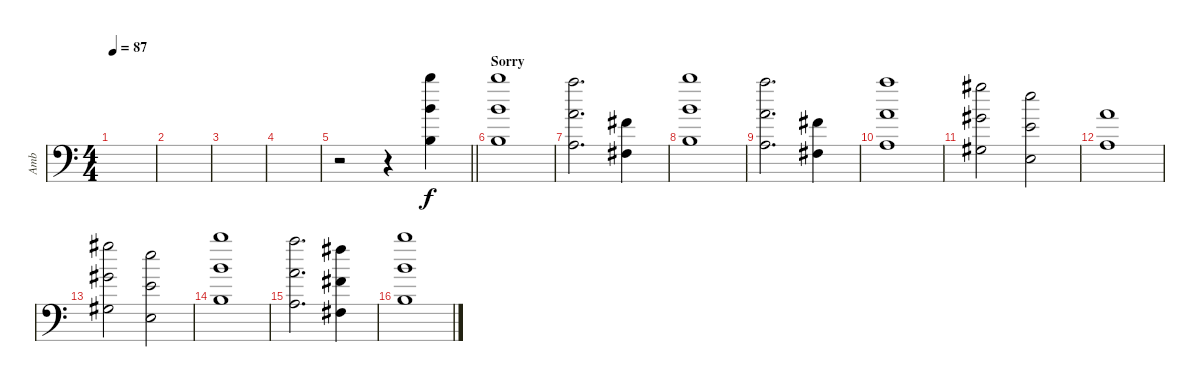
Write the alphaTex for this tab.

\track ("Amb" "Amb") {instrument drawbarorgan}
\staff {score}
\tuning (Db4 A3 E3 A2 E2 A1) {hide}
\ts (4 4)
\tempo 87
\clef f4
\ks c
|
|
|
|
\barLineRight lightlight
r.2 r.4 (22.1 14.2 14.4).4{volume 10} |
\section ("" "Sorry ")
(22.1 14.2 14.4).1 |
(20.1 12.2 12.4).2{d} (9.2 9.4).4 |
(22.1 14.2 14.4).1 |
(20.1 12.2 12.4).2{d} (9.2 9.4).4 |
(20.1 12.2 12.4).1 |
(19.1 11.2 11.4).2 (15.1 7.2 7.4).2 |
(12.2 12.4).1 |
(19.1 11.2 11.4).2 (15.1 7.2 7.4).2 |
(22.1 14.2 14.4).1 |
(20.1 12.2 12.4).2{d} (17.1 9.2 9.4).4 |
(22.1 14.2 14.4).1
